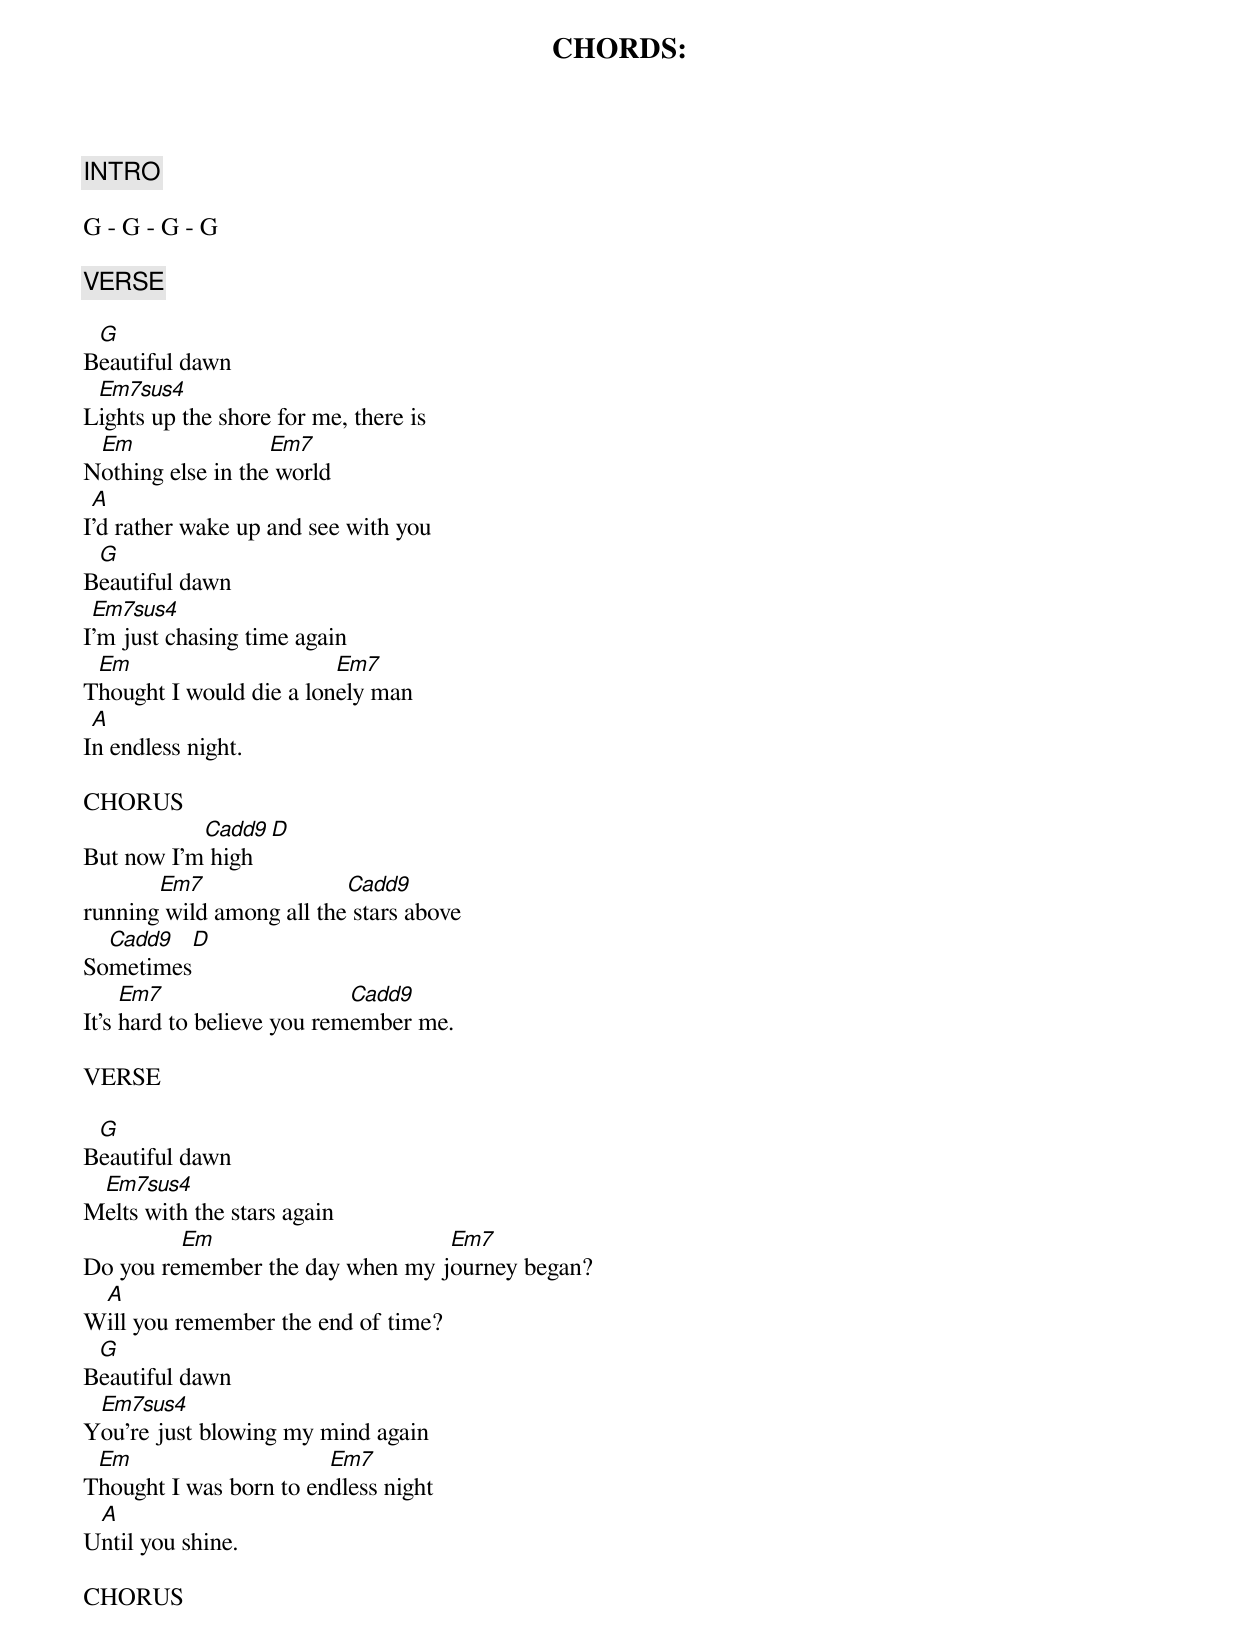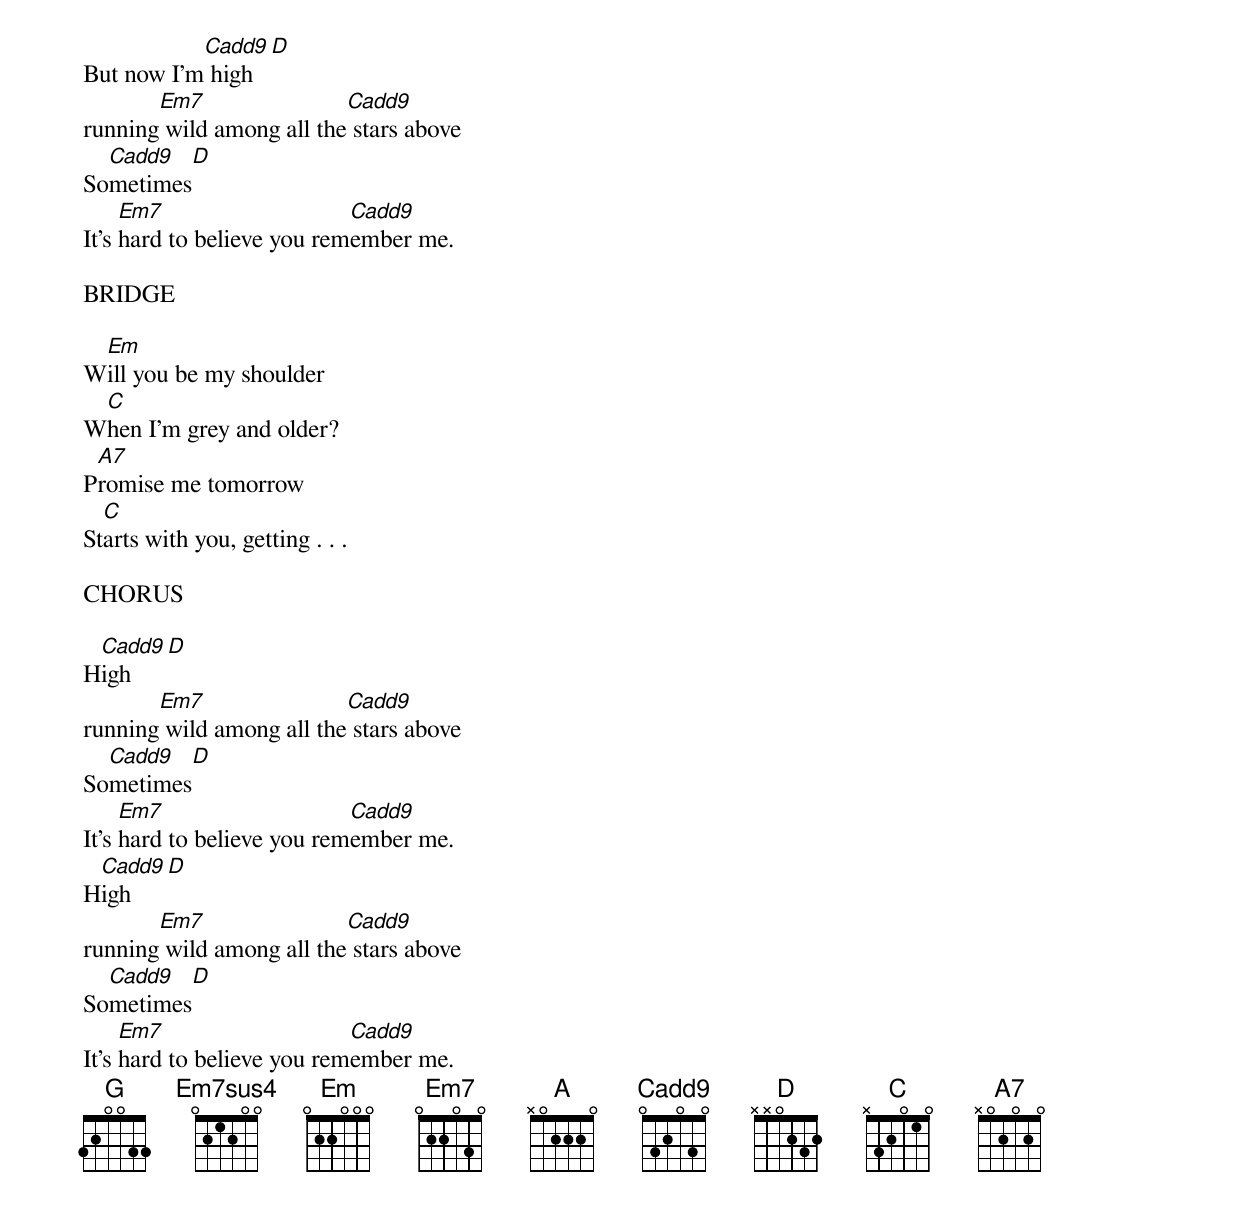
CHORDS:

G		320033
Em7sus4		021200
Em		022000
Em7		022030
A		x02220
Cadd9		032030
D		xx0232
C		x32010
A7		x02020

INTRO

G - G - G - G

VERSE

 G
Beautiful dawn
 Em7sus4
Lights up the shore for me, there is
 Em                Em7
Nothing else in the world
 A
I’d rather wake up and see with you
 G
Beautiful dawn
 Em7sus4
I’m just chasing time again
 Em                      Em7
Thought I would die a lonely man
 A
In endless night.

CHORUS
           Cadd9   D
But now I’m high
       Em7                Cadd9
running wild among all the stars above
  Cadd9     D
Sometimes
     Em7                    Cadd9
It’s hard to believe you remember me.

VERSE

 G
Beautiful dawn
 Em7sus4
Melts with the stars again
         Em                      Em7
Do you remember the day when my journey began?
 A
Will you remember the end of time?
 G
Beautiful dawn
 Em7sus4
You’re just blowing my mind again
 Em                     Em7
Thought I was born to endless night
 A
Until you shine.

CHORUS
           Cadd9   D
But now I’m high
       Em7                Cadd9
running wild among all the stars above
  Cadd9     D
Sometimes
     Em7                    Cadd9
It’s hard to believe you remember me.

BRIDGE

 Em
Will you be my shoulder
 C
When I’m grey and older?
 A7
Promise me tomorrow
  C
Starts with you, getting . . .

CHORUS

 Cadd9   D
High
       Em7                Cadd9
running wild among all the stars above
  Cadd9     D
Sometimes
     Em7                    Cadd9
It’s hard to believe you remember me.
 Cadd9   D
High
       Em7                Cadd9
running wild among all the stars above
  Cadd9     D
Sometimes
     Em7                    Cadd9
It’s hard to believe you remember me.
